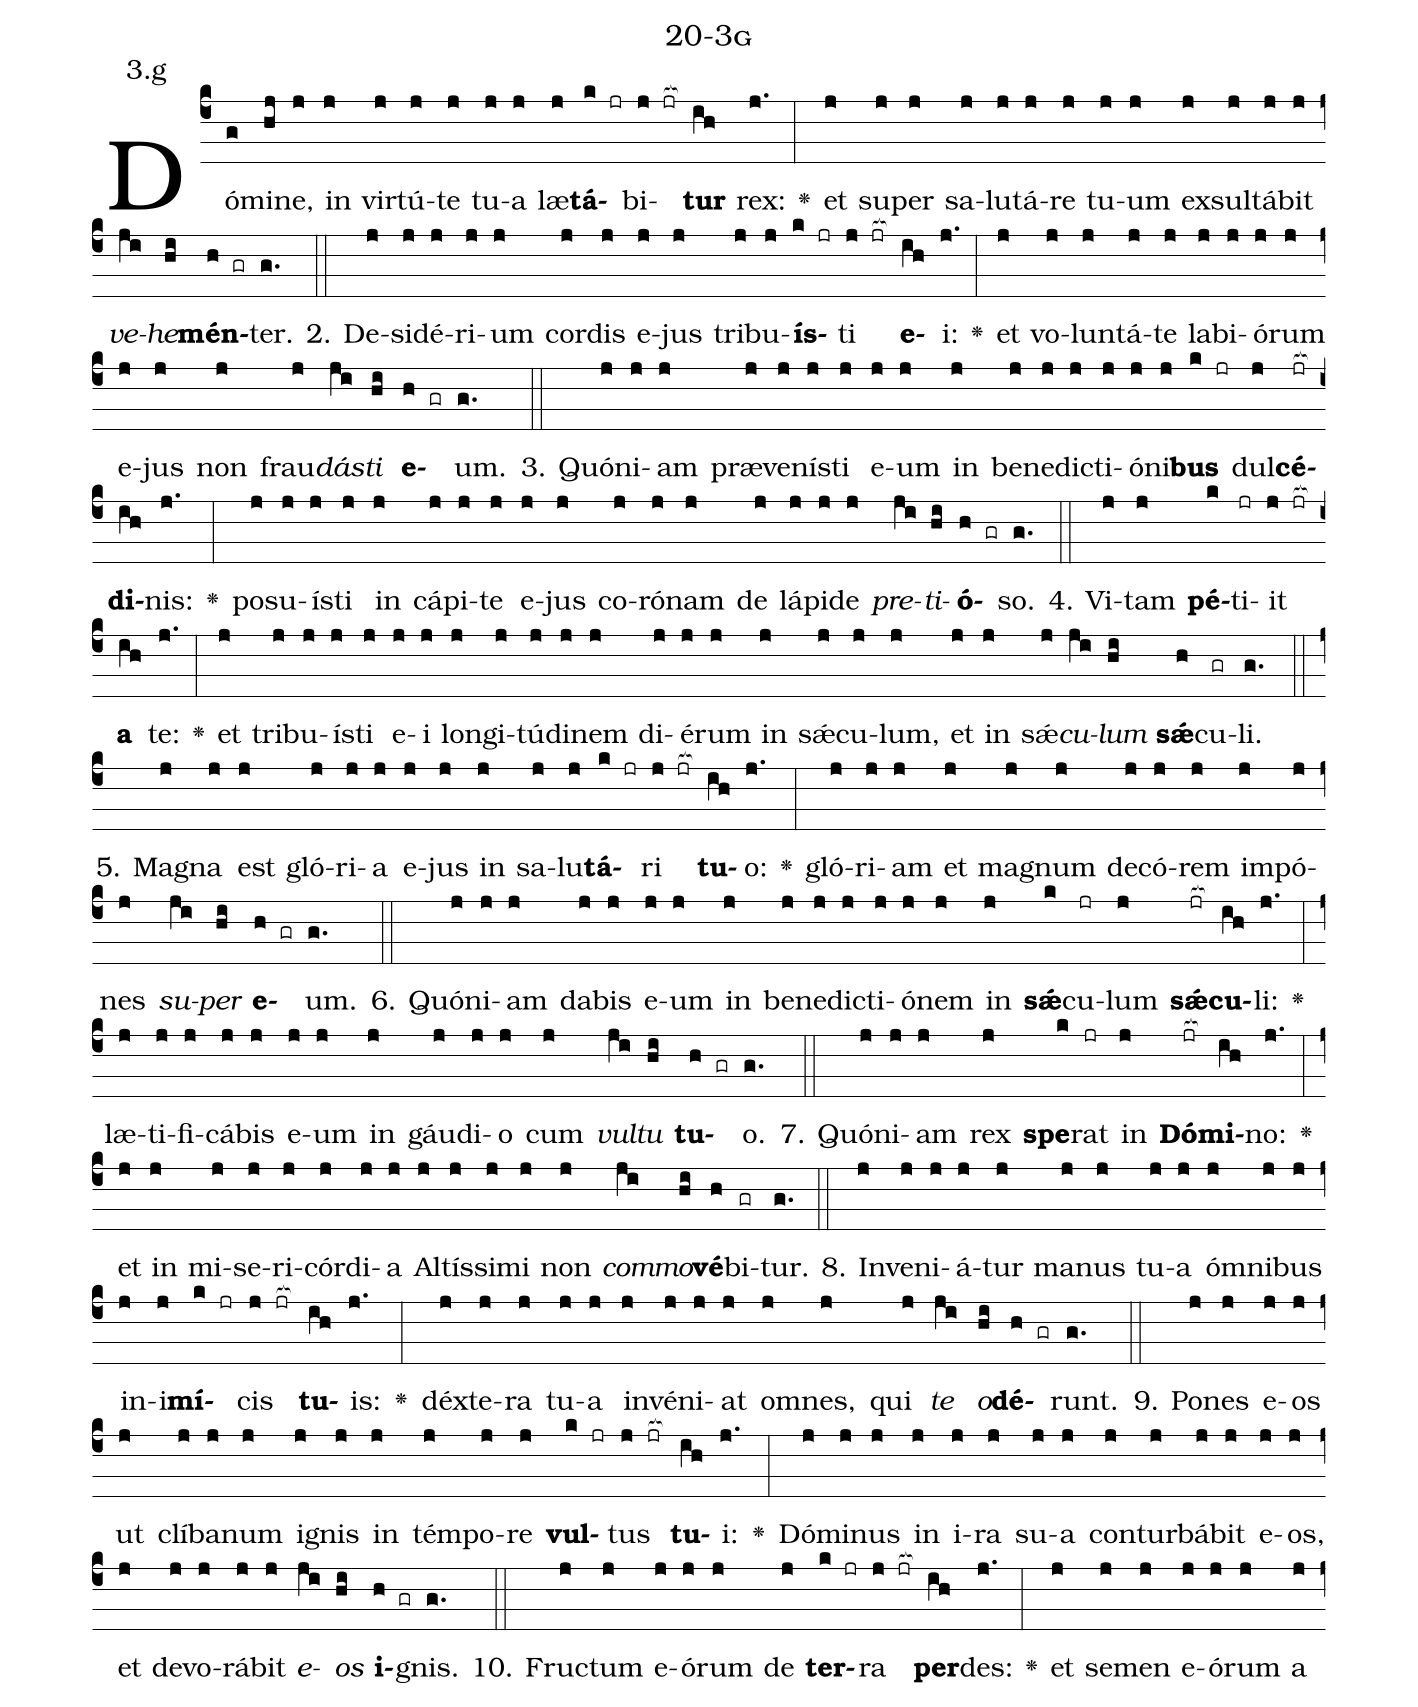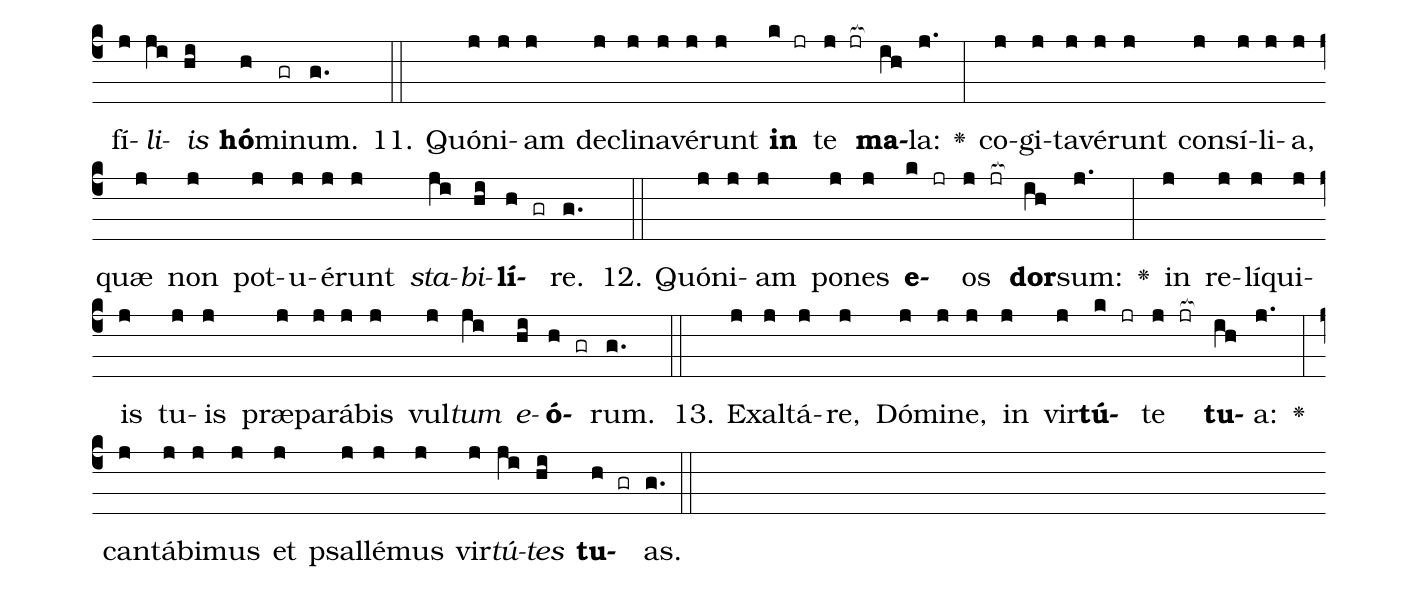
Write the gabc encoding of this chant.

name: 20-3g;
annotation: 3.g;
%%
(c4)Dó(g)mi(hj)ne,(j) in(j) vir(j)tú(j)te(j) tu(j)a(j) læ(j)<b>tá</b>(k jr)bi(j jr[ocb:1{])<b>tur</b>(ih[ocb:0}]) rex:(j.) <v>\greheightstar</v>(:) et(j) su(j)per(j) sa(j)lu(j)tá(j)re(j) tu(j)um(j) ex(j)sul(j)tá(j)bit(j) <i>ve</i>(ji)<i>he</i>(hi)<b>mén</b>(h gr)ter.(g.) (::)
2. De(j)si(j)dé(j)ri(j)um(j) cor(j)dis(j) e(j)jus(j) tri(j)bu(j)<b>ís</b>(k jr)ti(j jr[ocb:1{]) <b>e</b>(ih[ocb:0}])i:(j.) <v>\greheightstar</v>(:) et(j) vo(j)lun(j)tá(j)te(j) la(j)bi(j)ó(j)rum(j) e(j)jus(j) non(j) frau(j)<i>dás</i>(ji)<i>ti</i>(hi) <b>e</b>(h gr)um.(g.) (::)
3. Quón(j)i(j)am(j) præ(j)ve(j)nís(j)ti(j) e(j)um(j) in(j) be(j)ne(j)dic(j)ti(j)ó(j)ni(j)<b>bus</b>(k jr) dul(j)<b>cé</b>(jr[ocb:1{])<b>di</b>(ih[ocb:0}])nis:(j.) <v>\greheightstar</v>(:) po(j)su(j)ís(j)ti(j) in(j) cá(j)pi(j)te(j) e(j)jus(j) co(j)ró(j)nam(j) de(j) lá(j)pi(j)de(j) <i>pre</i>(ji)<i>ti</i>(hi)<b>ó</b>(h gr)so.(g.) (::)
4. Vi(j)tam(j) <b>pé</b>(k)ti(jr)it(j jr[ocb:1{]) <b>a</b>(ih[ocb:0}]) te:(j.) <v>\greheightstar</v>(:) et(j) tri(j)bu(j)ís(j)ti(j) e(j)i(j) lon(j)gi(j)tú(j)di(j)nem(j) di(j)é(j)rum(j) in(j) sǽ(j)cu(j)lum,(j) et(j) in(j) sǽ(j)<i>cu</i>(ji)<i>lum</i>(hi) <b>sǽ</b>(h)cu(gr)li.(g.) (::)
5. Ma(j)gna(j) est(j) gló(j)ri(j)a(j) e(j)jus(j) in(j) sa(j)lu(j)<b>tá</b>(k jr)ri(j jr[ocb:1{]) <b>tu</b>(ih[ocb:0}])o:(j.) <v>\greheightstar</v>(:) gló(j)ri(j)am(j) et(j) ma(j)gnum(j) de(j)có(j)rem(j) im(j)pó(j)nes(j) <i>su</i>(ji)<i>per</i>(hi) <b>e</b>(h gr)um.(g.) (::)
6. Quón(j)i(j)am(j) da(j)bis(j) e(j)um(j) in(j) be(j)ne(j)dic(j)ti(j)ó(j)nem(j) in(j) <b>sǽ</b>(k)cu(jr)lum(j) <b>sǽ</b>(jr[ocb:1{])<b>cu</b>(ih[ocb:0}])li:(j.) <v>\greheightstar</v>(:) læ(j)ti(j)fi(j)cá(j)bis(j) e(j)um(j) in(j) gáu(j)di(j)o(j) cum(j) <i>vul</i>(ji)<i>tu</i>(hi) <b>tu</b>(h gr)o.(g.) (::)
7. Quón(j)i(j)am(j) rex(j) <b>spe</b>(k)rat(jr) in(j) <b>Dó</b>(jr[ocb:1{])<b>mi</b>(ih[ocb:0}])no:(j.) <v>\greheightstar</v>(:) et(j) in(j) mi(j)se(j)ri(j)cór(j)di(j)a(j) Al(j)tís(j)si(j)mi(j) non(j) <i>com</i>(ji)<i>mo</i>(hi)<b>vé</b>(h)bi(gr)tur.(g.) (::)
8. In(j)ve(j)ni(j)á(j)tur(j) ma(j)nus(j) tu(j)a(j) óm(j)ni(j)bus(j) in(j)i(j)<b>mí</b>(k jr)cis(j jr[ocb:1{]) <b>tu</b>(ih[ocb:0}])is:(j.) <v>\greheightstar</v>(:) déx(j)te(j)ra(j) tu(j)a(j) in(j)vé(j)ni(j)at(j) om(j)nes,(j) qui(j) <i>te</i>(ji) <i>o</i>(hi)<b>dé</b>(h gr)runt.(g.) (::)
9. Po(j)nes(j) e(j)os(j) ut(j) clí(j)ba(j)num(j) i(j)gnis(j) in(j) tém(j)po(j)re(j) <b>vul</b>(k jr)tus(j jr[ocb:1{]) <b>tu</b>(ih[ocb:0}])i:(j.) <v>\greheightstar</v>(:) Dó(j)mi(j)nus(j) in(j) i(j)ra(j) su(j)a(j) con(j)tur(j)bá(j)bit(j) e(j)os,(j) et(j) de(j)vo(j)rá(j)bit(j) <i>e</i>(ji)<i>os</i>(hi) <b>i</b>(h gr)gnis.(g.) (::)
10. Fruc(j)tum(j) e(j)ó(j)rum(j) de(j) <b>ter</b>(k jr)ra(j jr[ocb:1{]) <b>per</b>(ih[ocb:0}])des:(j.) <v>\greheightstar</v>(:) et(j) se(j)men(j) e(j)ó(j)rum(j) a(j) fí(j)<i>li</i>(ji)<i>is</i>(hi) <b>hó</b>(h)mi(gr)num.(g.) (::)
11. Quón(j)i(j)am(j) de(j)cli(j)na(j)vé(j)runt(j) <b>in</b>(k jr) te(j jr[ocb:1{]) <b>ma</b>(ih[ocb:0}])la:(j.) <v>\greheightstar</v>(:) co(j)gi(j)ta(j)vé(j)runt(j) con(j)sí(j)li(j)a,(j) quæ(j) non(j) pot(j)u(j)é(j)runt(j) <i>sta</i>(ji)<i>bi</i>(hi)<b>lí</b>(h gr)re.(g.) (::)
12. Quón(j)i(j)am(j) po(j)nes(j) <b>e</b>(k jr)os(j jr[ocb:1{]) <b>dor</b>(ih[ocb:0}])sum:(j.) <v>\greheightstar</v>(:) in(j) re(j)lí(j)qui(j)is(j) tu(j)is(j) præ(j)pa(j)rá(j)bis(j) vul(j)<i>tum</i>(ji) <i>e</i>(hi)<b>ó</b>(h gr)rum.(g.) (::)
13. Ex(j)al(j)tá(j)re,(j) Dó(j)mi(j)ne,(j) in(j) vir(j)<b>tú</b>(k jr)te(j jr[ocb:1{]) <b>tu</b>(ih[ocb:0}])a:(j.) <v>\greheightstar</v>(:) can(j)tá(j)bi(j)mus(j) et(j) psal(j)lé(j)mus(j) vir(j)<i>tú</i>(ji)<i>tes</i>(hi) <b>tu</b>(h gr)as.(g.) (::)
